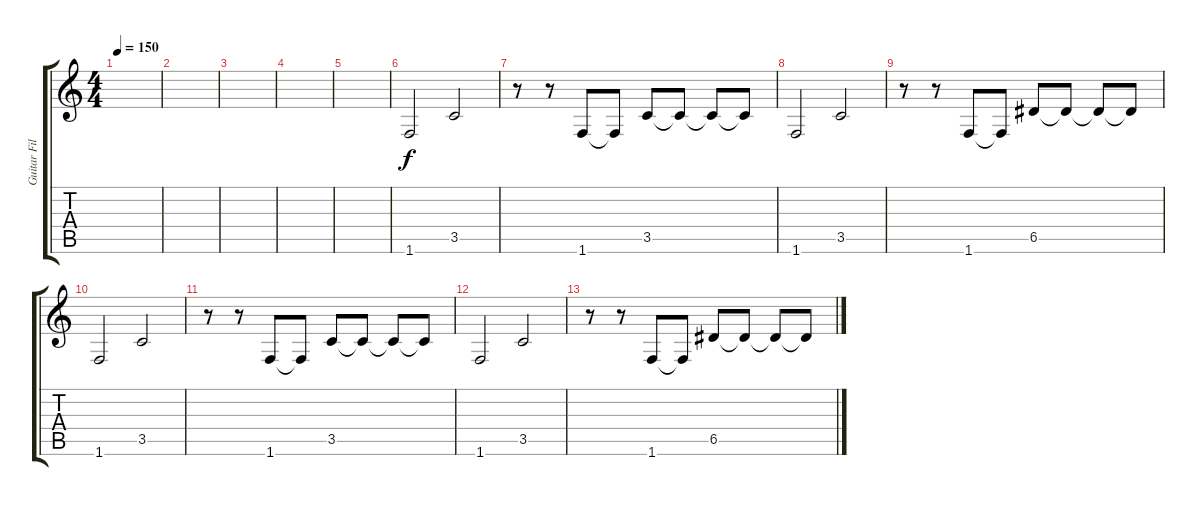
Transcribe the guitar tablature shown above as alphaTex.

\track ("Guitar Fills 2" "Guitar Fil") {instrument electricguitarclean}
\staff {score tabs}
\tuning (E4 B3 G3 D3 A2 E2) {hide}
\ts (4 4)
\tempo 150
\clef g2
\ks c
|
|
|
|
|
1.6.2 3.5.2 |
r.8 r.8 1.6.8 1.6{t}.8 3.5.8 3.5{t}.8 3.5{t}.8 3.5{t}.8 |
1.6.2 3.5.2 |
r.8 r.8 1.6.8 1.6{t}.8 6.5.8 6.5{t}.8 6.5{t}.8 6.5{t}.8 |
1.6.2 3.5.2 |
r.8 r.8 1.6.8 1.6{t}.8 3.5.8 3.5{t}.8 3.5{t}.8 3.5{t}.8 |
1.6.2 3.5.2 |
r.8 r.8 1.6.8 1.6{t}.8 6.5.8 6.5{t}.8 6.5{t}.8 6.5{t}.8
